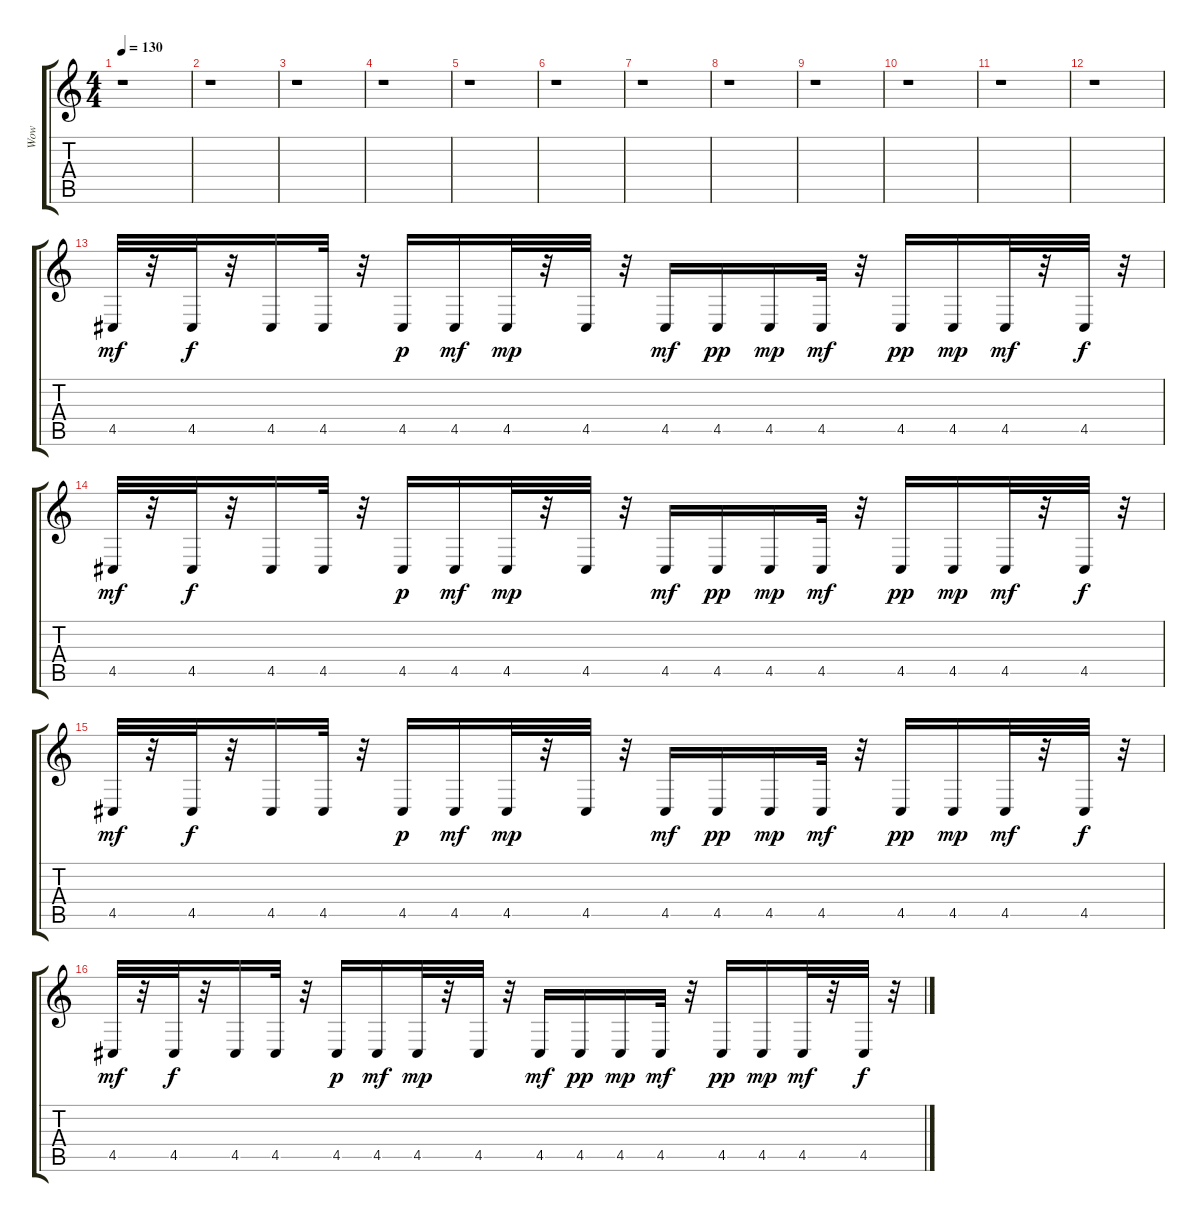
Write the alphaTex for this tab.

\track ("Wow" "Wow") {instrument lead5charang}
\staff {score tabs}
\tuning (E4 B3 G3 D3 A2 E2) {hide}
\ts (4 4)
\tempo 130
\clef g2
\ks c
r.1{dy f} |
r.1 |
r.1 |
r.1 |
r.1 |
r.1 |
r.1 |
r.1 |
r.1 |
r.1 |
r.1 |
r.1 |
4.5.32{dy mf} r.32 4.5.32{dy f} r.32 4.5.16 4.5.32 r.32 4.5.16{dy p} 4.5.16{dy mf} 4.5.32{dy mp} r.32 4.5.32 r.32 4.5.16{dy mf} 4.5.16{dy pp} 4.5.16{dy mp} 4.5.32{dy mf} r.32 4.5.16{dy pp} 4.5.16{dy mp} 4.5.32{dy mf} r.32 4.5.32{dy f} r.32 |
4.5.32{dy mf} r.32 4.5.32{dy f} r.32 4.5.16 4.5.32 r.32 4.5.16{dy p} 4.5.16{dy mf} 4.5.32{dy mp} r.32 4.5.32 r.32 4.5.16{dy mf} 4.5.16{dy pp} 4.5.16{dy mp} 4.5.32{dy mf} r.32 4.5.16{dy pp} 4.5.16{dy mp} 4.5.32{dy mf} r.32 4.5.32{dy f} r.32 |
4.5.32{dy mf} r.32 4.5.32{dy f} r.32 4.5.16 4.5.32 r.32 4.5.16{dy p} 4.5.16{dy mf} 4.5.32{dy mp} r.32 4.5.32 r.32 4.5.16{dy mf} 4.5.16{dy pp} 4.5.16{dy mp} 4.5.32{dy mf} r.32 4.5.16{dy pp} 4.5.16{dy mp} 4.5.32{dy mf} r.32 4.5.32{dy f} r.32 |
4.5.32{dy mf} r.32 4.5.32{dy f} r.32 4.5.16 4.5.32 r.32 4.5.16{dy p} 4.5.16{dy mf} 4.5.32{dy mp} r.32 4.5.32 r.32 4.5.16{dy mf} 4.5.16{dy pp} 4.5.16{dy mp} 4.5.32{dy mf} r.32 4.5.16{dy pp} 4.5.16{dy mp} 4.5.32{dy mf} r.32 4.5.32{dy f} r.32
